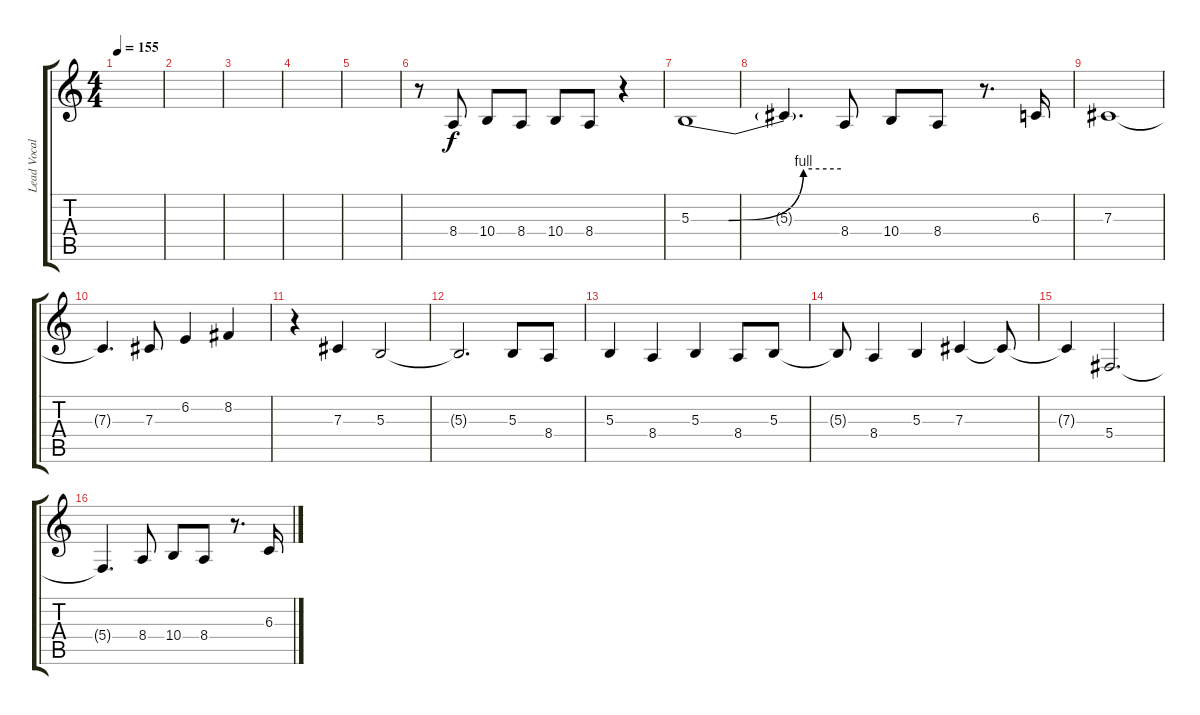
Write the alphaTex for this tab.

\track ("Lead Vocals" "Lead Vocal") {instrument trumpet}
\staff {score tabs}
\tuning (Eb4 Bb3 Gb3 Db3 Ab2 Db2) {hide}
\ts (4 4)
\tempo 155
\clef g2
\ks c
|
|
|
|
|
r.8 8.4.8 10.4.8 8.4.8 10.4.8 8.4.8 r.4 |
5.3{be (custom 0 0 15 0 45 4 60 4)}.1 |
5.3{t}.4{d} 8.4.8 10.4.8 8.4.8 r.8{d} 6.3.16 |
7.3.1 |
7.3{t}.4{d} 7.3.8 6.2.4 8.2.4 |
r.4 7.3.4 5.3.2 |
5.3{t}.2{d} 5.3.8 8.4.8 |
5.3.4 8.4.4 5.3.4 8.4.8 5.3.8 |
5.3{t}.8 8.4.4 5.3.4 7.3.4 7.3{t}.8 |
7.3{t}.4 5.4.2{d} |
5.4{t}.4{d} 8.4.8 10.4.8 8.4.8 r.8{d} 6.3.16
